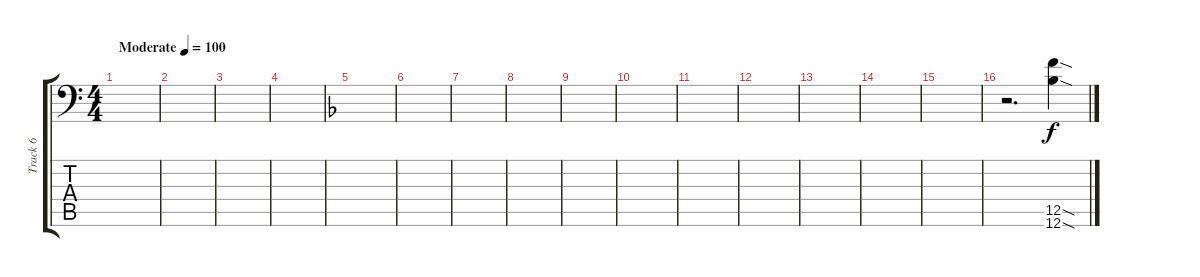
\track ("Track 6" "Track 6") {instrument distortionguitar}
\staff {score tabs}
\tuning (C4 G3 Eb3 Bb2 F2 Bb1) {hide}
\ts (4 4)
\tempo (100 "Moderate")
\clef f4
\ks c
|
|
|
|
\ks dminor
|
|
|
|
|
|
|
|
|
|
|
r.2{d} (12.5{sod} 12.6{sod}).4
